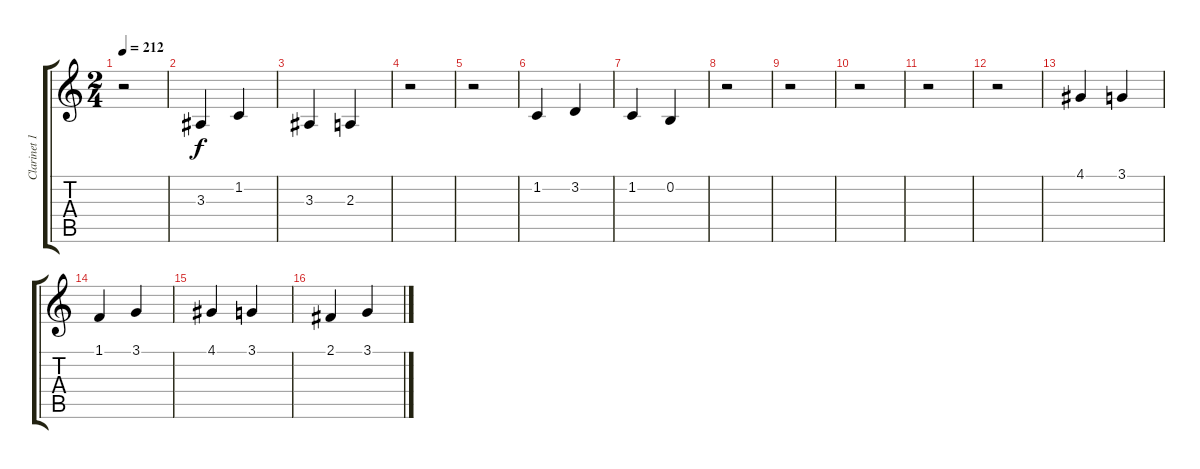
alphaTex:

\track ("Clarinet 1" "Clarinet 1") {instrument clarinet}
\staff {score tabs}
\tuning (E4 B3 G3 D3 A2 E2) {hide}
\ts (2 4)
\tempo 212
\clef g2
\ks c
r.2{dy fff} |
3.3.4{dy f} 1.2.4 |
3.3.4 2.3.4 |
r.2 |
r.2 |
1.2.4 3.2.4 |
1.2.4 0.2.4 |
r.2 |
r.2 |
r.2 |
r.2 |
r.2 |
4.1.4 3.1.4 |
1.1.4 3.1.4 |
4.1.4 3.1.4 |
2.1.4 3.1.4
